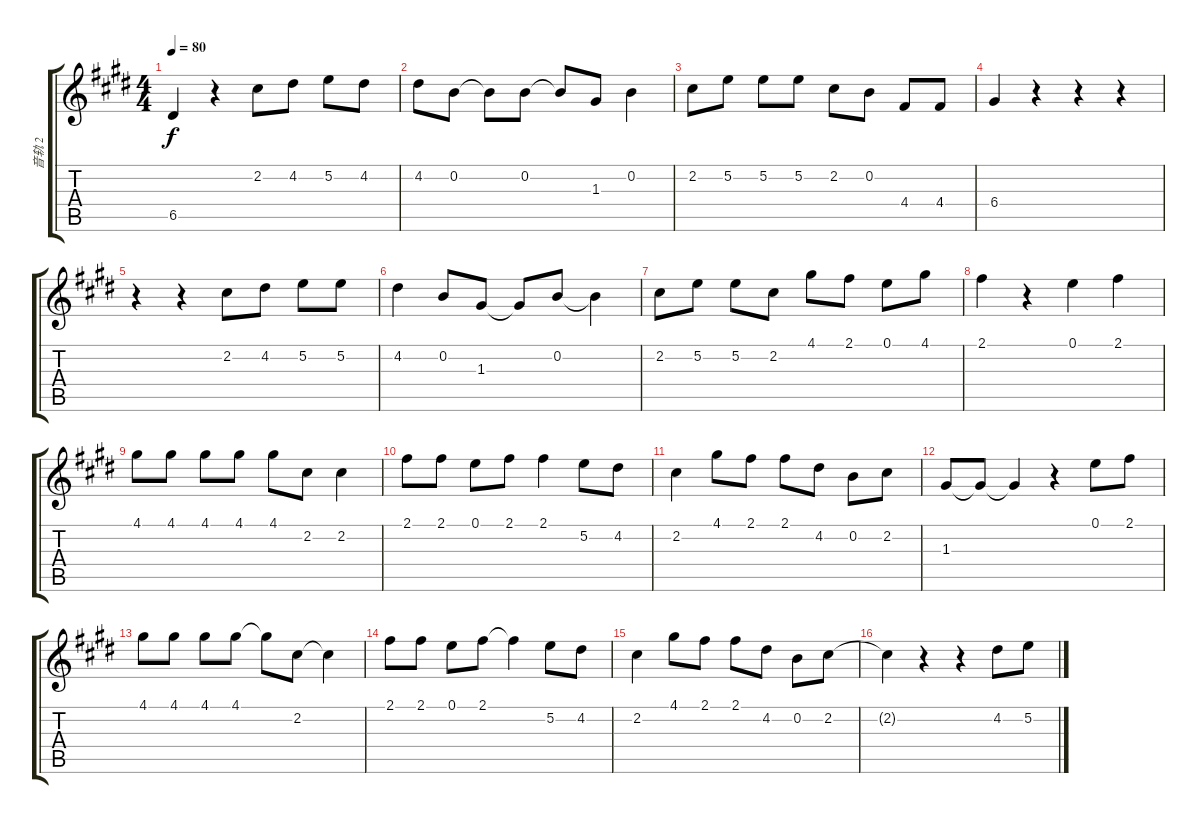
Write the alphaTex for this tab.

\track ("音轨 2" "音轨 2") {instrument acousticguitarnylon}
\staff {score tabs}
\tuning (E4 B3 G3 D3 A2 E2) {hide}
\ts (4 4)
\tempo 80
\clef g2
\ks c#minor
6.5.4{dy f} r.4 2.2.8 4.2.8 5.2.8 4.2.8 |
4.2.8 0.2.8 0.2{t}.8 0.2.8 0.2{t}.8 1.3.8 0.2.4 |
2.2.8 5.2.8 5.2.8 5.2.8 2.2.8 0.2.8 4.4.8 4.4.8 |
6.4.4 r.4 r.4 r.4 |
r.4 r.4 2.2.8 4.2.8 5.2.8 5.2.8 |
4.2.4 0.2.8 1.3.8 1.3{t}.8 0.2.8 0.2{t}.4 |
2.2.8 5.2.8 5.2.8 2.2.8 4.1.8 2.1.8 0.1.8 4.1.8 |
2.1.4 r.4 0.1.4 2.1.4 |
4.1.8 4.1.8 4.1.8 4.1.8 4.1.8 2.2.8 2.2.4 |
2.1.8 2.1.8 0.1.8 2.1.8 2.1.4 5.2.8 4.2.8 |
2.2.4 4.1.8 2.1.8 2.1.8 4.2.8 0.2.8 2.2.8 |
1.3.8 1.3{t}.8 1.3{t}.4 r.4 0.1.8 2.1.8 |
4.1.8 4.1.8 4.1.8 4.1.8 4.1{t}.8 2.2.8 2.2{t}.4 |
2.1.8 2.1.8 0.1.8 2.1.8 2.1{t}.4 5.2.8 4.2.8 |
2.2.4 4.1.8 2.1.8 2.1.8 4.2.8 0.2.8 2.2.8 |
2.2{t}.4 r.4 r.4 4.2.8 5.2.8
